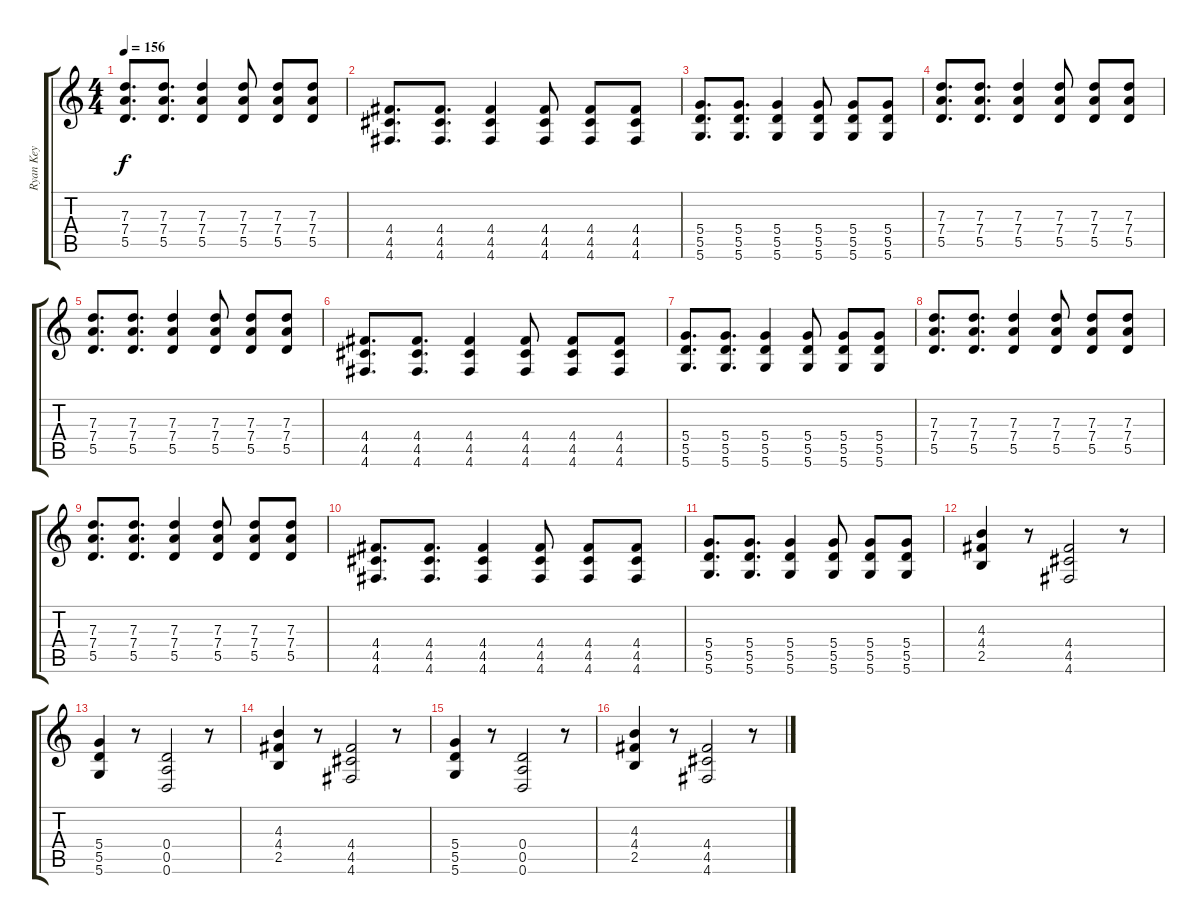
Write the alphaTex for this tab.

\track ("Ryan Key" "Ryan Key") {instrument distortionguitar}
\staff {score tabs}
\tuning (E4 B3 G3 D3 A2 D2) {hide}
\ts (4 4)
\tempo 156
\clef g2
\ks c
(7.3 7.4 5.5).8{d dy f} (7.3 7.4 5.5).8{d} (7.3 7.4 5.5).4 (7.3 7.4 5.5).8 (7.3 7.4 5.5).8 (7.3 7.4 5.5).8 |
(4.4 4.5 4.6).8{d} (4.4 4.5 4.6).8{d} (4.4 4.5 4.6).4 (4.4 4.5 4.6).8 (4.4 4.5 4.6).8 (4.4 4.5 4.6).8 |
(5.4 5.5 5.6).8{d} (5.4 5.5 5.6).8{d} (5.4 5.5 5.6).4 (5.4 5.5 5.6).8 (5.4 5.5 5.6).8 (5.4 5.5 5.6).8 |
(7.3 7.4 5.5).8{d} (7.3 7.4 5.5).8{d} (7.3 7.4 5.5).4 (7.3 7.4 5.5).8 (7.3 7.4 5.5).8 (7.3 7.4 5.5).8 |
(7.3 7.4 5.5).8{d} (7.3 7.4 5.5).8{d} (7.3 7.4 5.5).4 (7.3 7.4 5.5).8 (7.3 7.4 5.5).8 (7.3 7.4 5.5).8 |
(4.4 4.5 4.6).8{d} (4.4 4.5 4.6).8{d} (4.4 4.5 4.6).4 (4.4 4.5 4.6).8 (4.4 4.5 4.6).8 (4.4 4.5 4.6).8 |
(5.4 5.5 5.6).8{d} (5.4 5.5 5.6).8{d} (5.4 5.5 5.6).4 (5.4 5.5 5.6).8 (5.4 5.5 5.6).8 (5.4 5.5 5.6).8 |
(7.3 7.4 5.5).8{d} (7.3 7.4 5.5).8{d} (7.3 7.4 5.5).4 (7.3 7.4 5.5).8 (7.3 7.4 5.5).8 (7.3 7.4 5.5).8 |
(7.3 7.4 5.5).8{d} (7.3 7.4 5.5).8{d} (7.3 7.4 5.5).4 (7.3 7.4 5.5).8 (7.3 7.4 5.5).8 (7.3 7.4 5.5).8 |
(4.4 4.5 4.6).8{d} (4.4 4.5 4.6).8{d} (4.4 4.5 4.6).4 (4.4 4.5 4.6).8 (4.4 4.5 4.6).8 (4.4 4.5 4.6).8 |
(5.4 5.5 5.6).8{d} (5.4 5.5 5.6).8{d} (5.4 5.5 5.6).4 (5.4 5.5 5.6).8 (5.4 5.5 5.6).8 (5.4 5.5 5.6).8 |
(4.3 4.4 2.5).4 r.8 (4.4 4.5 4.6).2 r.8 |
(5.4 5.5 5.6).4 r.8 (0.4 0.5 0.6).2 r.8 |
(4.3 4.4 2.5).4 r.8 (4.4 4.5 4.6).2 r.8 |
(5.4 5.5 5.6).4 r.8 (0.4 0.5 0.6).2 r.8 |
(4.3 4.4 2.5).4 r.8 (4.4 4.5 4.6).2 r.8
